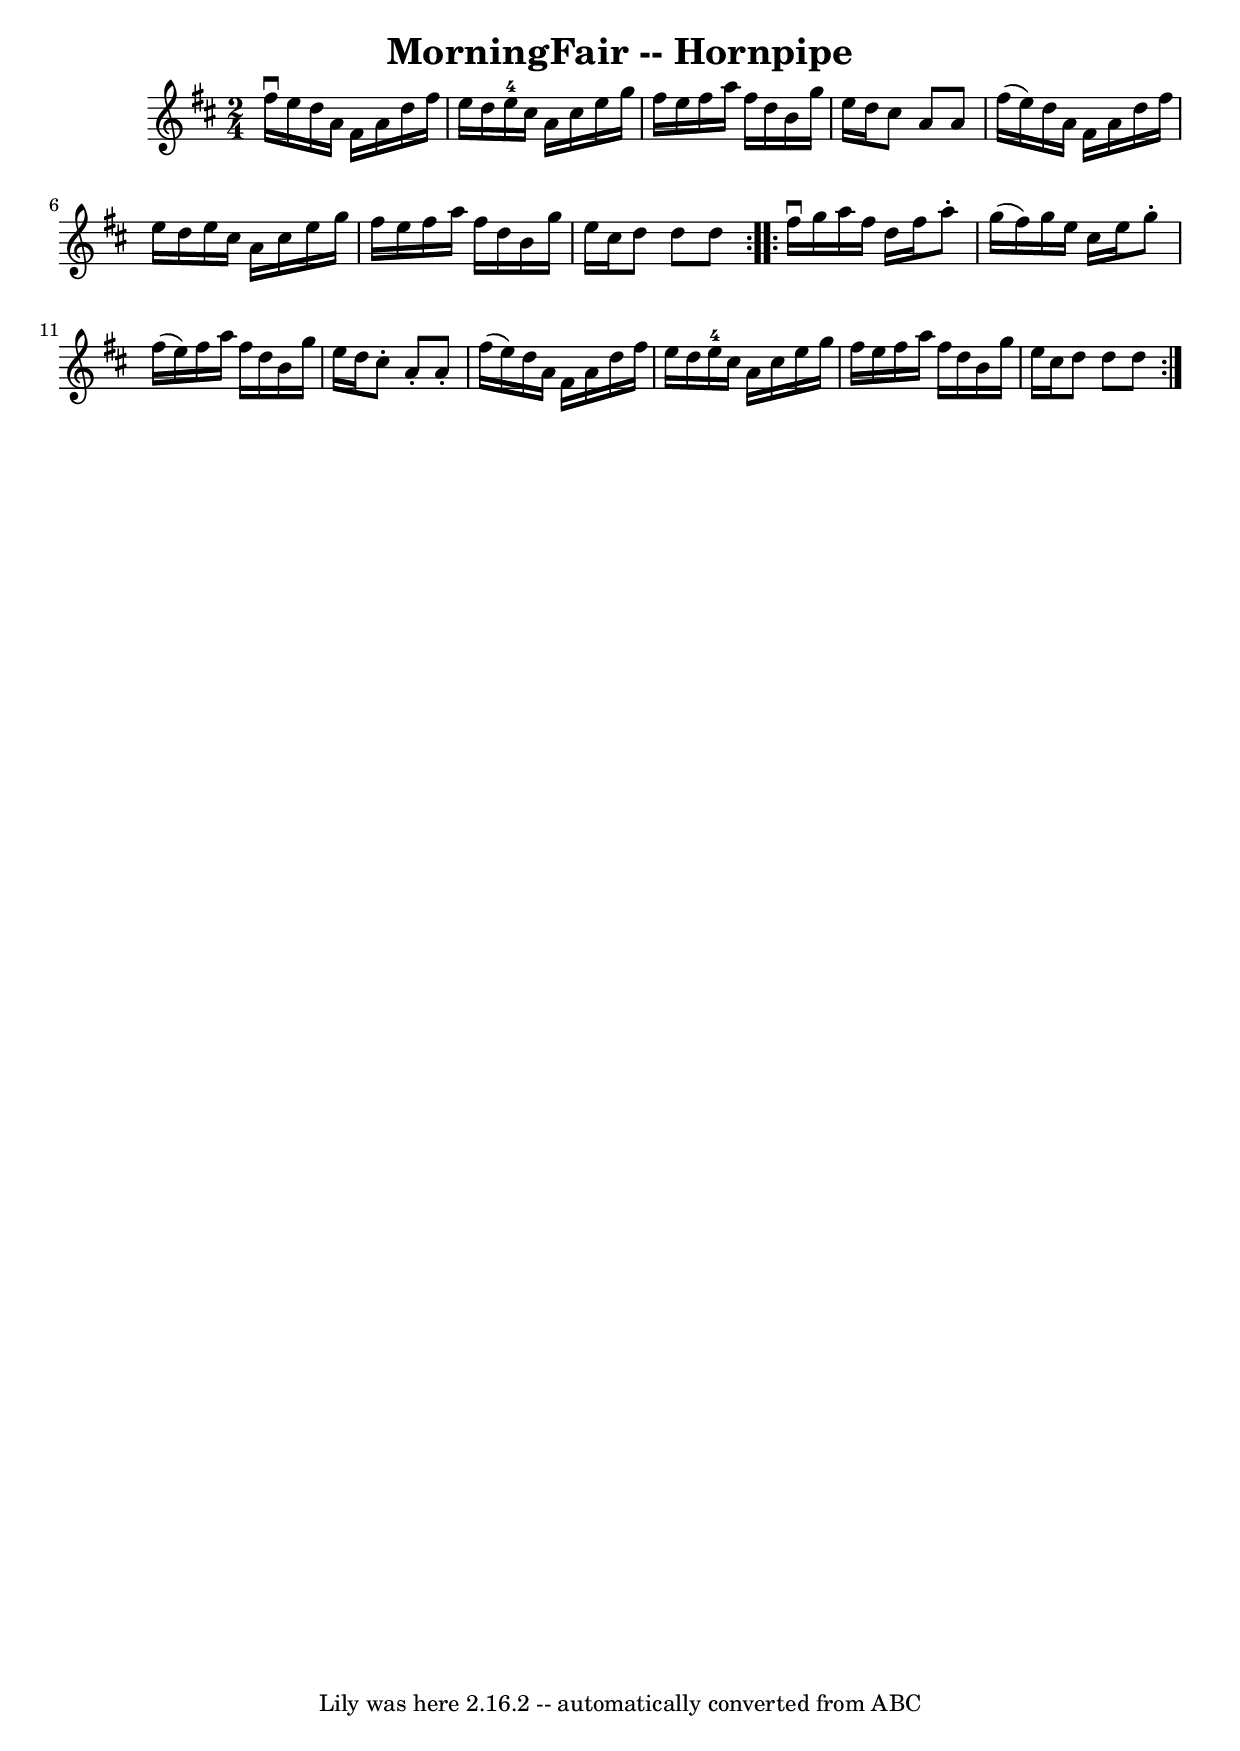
\version "2.7.40"
\include "Mammoth.ily"
\header {
	%% book = "Cole's 1000 Fiddle Tunes"
	crossRefNumber = "1"
	footnotes = ""
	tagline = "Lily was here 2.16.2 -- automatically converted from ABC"
	title = "MorningFair -- Hornpipe"
}
voicedefault =  {
\set Score.defaultBarType = "empty"

\repeat volta 2 {
\time 2/4 \key d \major fis''16^\downbow e''16  |
 d''16 a'16   
 fis'16 a'16 d''16 fis''16 e''16 d''16  |
 e''16-4   
cis''16 a'16 cis''16 e''16 g''16 fis''16 e''16  |
   
fis''16 a''16 fis''16 d''16 b'16 g''16 e''16 d''16  
|
 cis''8 a'8 a'8 fis''16 (e''16) |
 d''16    
a'16 fis'16 a'16 d''16 fis''16 e''16 d''16  |
 e''16  
 cis''16 a'16 cis''16 e''16 g''16 fis''16 e''16  |
   
fis''16 a''16 fis''16 d''16 b'16 g''16 e''16 cis''16  
|
 d''8 d''8 d''8  }     \repeat volta 2 { fis''16^\downbow   
g''16  |
 a''16 fis''16 d''16 fis''16 a''8 -. g''16 (
fis''16) |
 g''16 e''16 cis''16 e''16 g''8 -. fis''16 
(e''16) |
 fis''16 a''16 fis''16 d''16 b'16 g''16  
 e''16 d''16  |
 cis''8 -. a'8 -. a'8 -. fis''16 (e''16  
-) |
 d''16 a'16 fis'16 a'16 d''16 fis''16 e''16    
d''16  |
 e''16-4 cis''16 a'16 cis''16 e''16 g''16    
fis''16 e''16  |
 fis''16 a''16 fis''16 d''16 b'16    
g''16 e''16 cis''16  |
 d''8 d''8 d''8  }   
}

\score{
    <<

	\context Staff="default"
	{
	    \voicedefault 
	}

    >>
	\layout {
	}
	\midi {}
}
